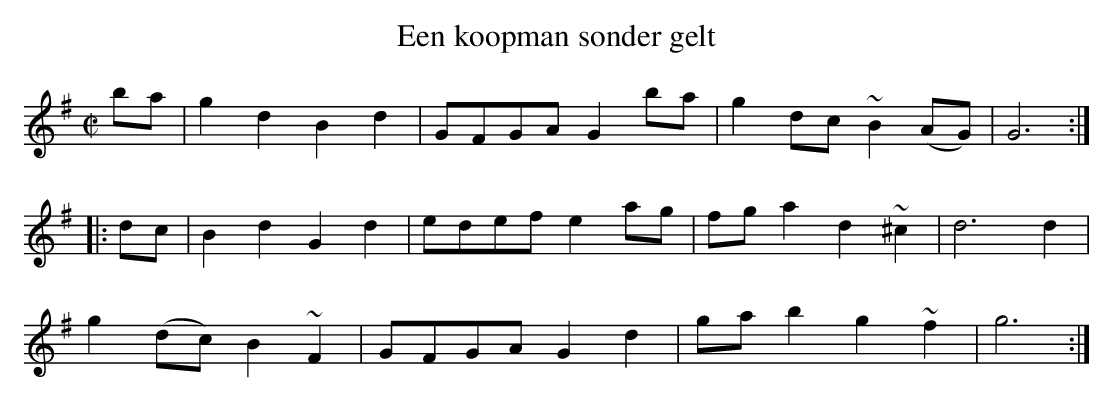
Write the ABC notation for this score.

X:1
T:Een koopman sonder gelt
M:C|
K:Gmaj
ba|g2d2B2d2|GFGAG2ba|g2dc~B2(AG)|G6:|
|:dc|B2d2G2d2|edefe2ag|fga2d2~^c2|d6d2|
g2(dc)B2~F2|GFGAG2d2|gab2g2~f2|g6:|
